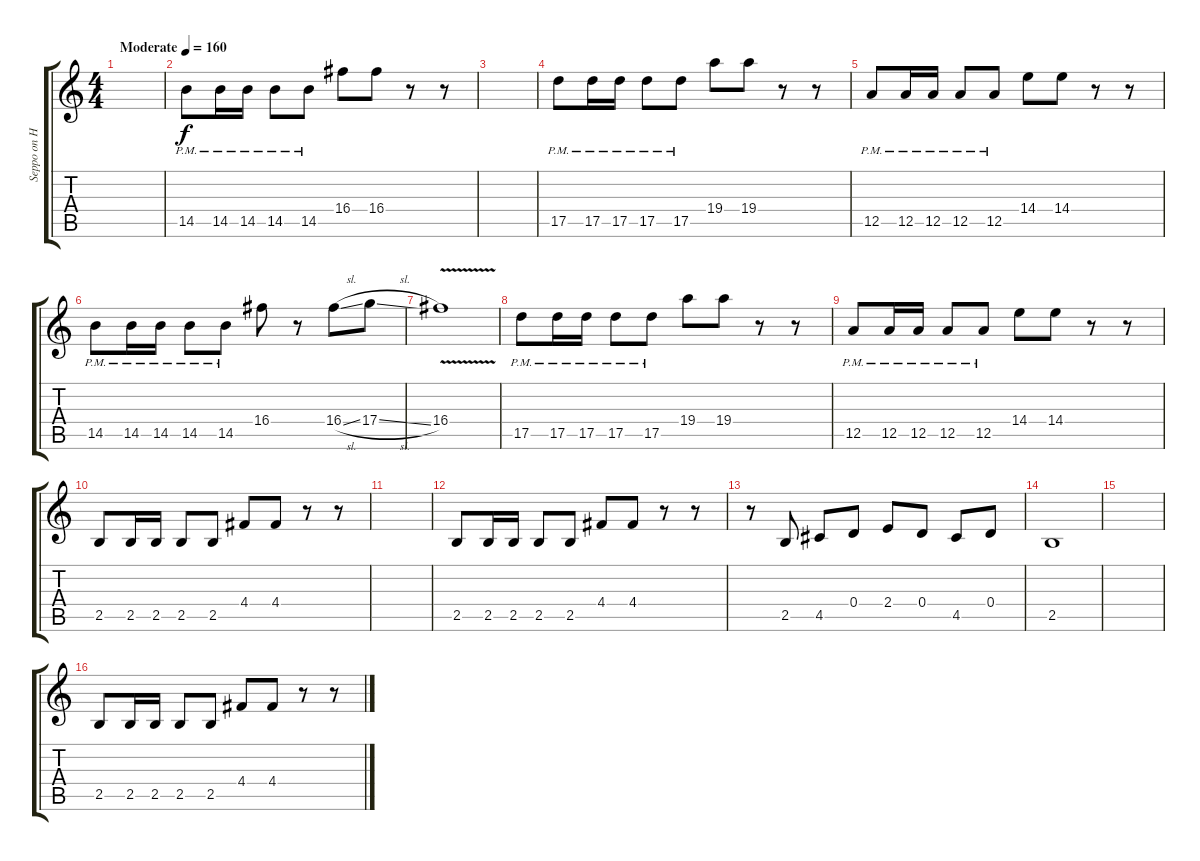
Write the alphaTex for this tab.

\track ("Seppo on HOMO" "Seppo on H") {instrument electricguitarclean}
\staff {score tabs}
\tuning (E4 B3 G3 D3 A2 E2) {hide}
\ts (4 4)
\tempo (160 "Moderate")
\clef g2
\ks c
|
14.5{pm}.8 14.5{pm}.16 14.5{pm}.16 14.5{pm}.8 14.5{pm}.8 16.4.8 16.4.8 r.8 r.8 |
|
17.5{pm}.8 17.5{pm}.16 17.5{pm}.16 17.5{pm}.8 17.5{pm}.8 19.4.8 19.4.8 r.8 r.8 |
12.5{pm}.8 12.5{pm}.16 12.5{pm}.16 12.5{pm}.8 12.5{pm}.8 14.4.8 14.4.8 r.8 r.8 |
14.5{pm}.8 14.5{pm}.16 14.5{pm}.16 14.5{pm}.8 14.5{pm}.8 16.4.8 r.8 16.4{sl}.8 17.4{sl}.8 |
16.4{v}.1 |
17.5{pm}.8 17.5{pm}.16 17.5{pm}.16 17.5{pm}.8 17.5{pm}.8 19.4.8 19.4.8 r.8 r.8 |
12.5{pm}.8 12.5{pm}.16 12.5{pm}.16 12.5{pm}.8 12.5{pm}.8 14.4.8 14.4.8 r.8 r.8 |
2.5.8 2.5.16 2.5.16 2.5.8 2.5.8 4.4.8 4.4.8 r.8 r.8 |
|
2.5.8 2.5.16 2.5.16 2.5.8 2.5.8 4.4.8 4.4.8 r.8 r.8 |
r.8 2.5.8 4.5.8 0.4.8 2.4.8 0.4.8 4.5.8 0.4.8 |
2.5.1 |
|
2.5.8 2.5.16 2.5.16 2.5.8 2.5.8 4.4.8 4.4.8 r.8 r.8
